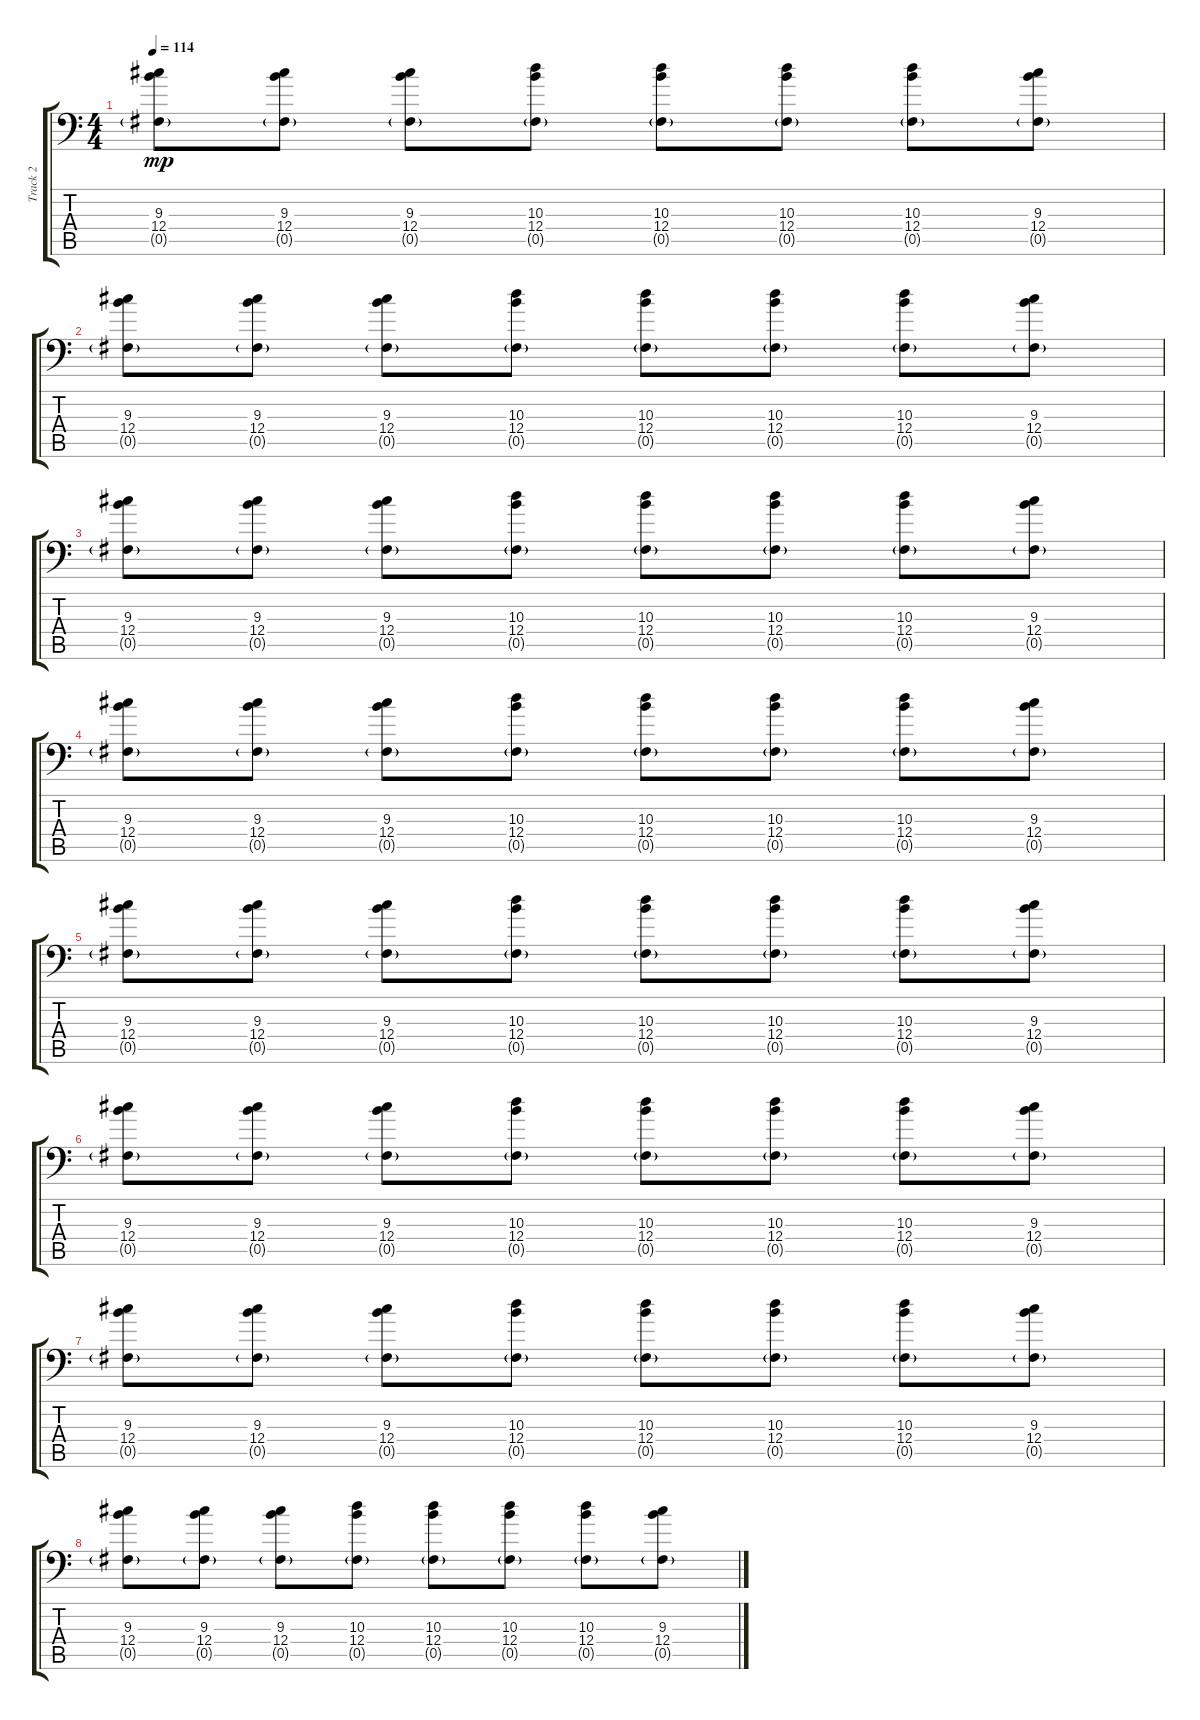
\track ("Track 2" "Track 2") {instrument distortionguitar}
\staff {score tabs}
\tuning (Db4 Ab3 E3 B2 Gb2 Gb1) {hide}
\ts (4 4)
\section ("" "")
\tempo 114
\clef f4
\ks c
(9.3 12.4 0.5{g}).8{dy mp volume 8} (9.3 12.4 0.5{g}).8 (9.3 12.4 0.5{g}).8 (10.3 12.4 0.5{g}).8 (10.3 12.4 0.5{g}).8 (10.3 12.4 0.5{g}).8 (10.3 12.4 0.5{g}).8 (9.3 12.4 0.5{g}).8 |
(9.3 12.4 0.5{g}).8 (9.3 12.4 0.5{g}).8 (9.3 12.4 0.5{g}).8 (10.3 12.4 0.5{g}).8 (10.3 12.4 0.5{g}).8 (10.3 12.4 0.5{g}).8 (10.3 12.4 0.5{g}).8 (9.3 12.4 0.5{g}).8 |
(9.3 12.4 0.5{g}).8 (9.3 12.4 0.5{g}).8 (9.3 12.4 0.5{g}).8 (10.3 12.4 0.5{g}).8 (10.3 12.4 0.5{g}).8 (10.3 12.4 0.5{g}).8 (10.3 12.4 0.5{g}).8 (9.3 12.4 0.5{g}).8 |
(9.3 12.4 0.5{g}).8 (9.3 12.4 0.5{g}).8 (9.3 12.4 0.5{g}).8 (10.3 12.4 0.5{g}).8 (10.3 12.4 0.5{g}).8 (10.3 12.4 0.5{g}).8 (10.3 12.4 0.5{g}).8 (9.3 12.4 0.5{g}).8 |
(9.3 12.4 0.5{g}).8 (9.3 12.4 0.5{g}).8 (9.3 12.4 0.5{g}).8 (10.3 12.4 0.5{g}).8 (10.3 12.4 0.5{g}).8 (10.3 12.4 0.5{g}).8 (10.3 12.4 0.5{g}).8 (9.3 12.4 0.5{g}).8 |
(9.3 12.4 0.5{g}).8 (9.3 12.4 0.5{g}).8 (9.3 12.4 0.5{g}).8 (10.3 12.4 0.5{g}).8 (10.3 12.4 0.5{g}).8 (10.3 12.4 0.5{g}).8 (10.3 12.4 0.5{g}).8 (9.3 12.4 0.5{g}).8 |
(9.3 12.4 0.5{g}).8 (9.3 12.4 0.5{g}).8 (9.3 12.4 0.5{g}).8 (10.3 12.4 0.5{g}).8 (10.3 12.4 0.5{g}).8 (10.3 12.4 0.5{g}).8 (10.3 12.4 0.5{g}).8 (9.3 12.4 0.5{g}).8 |
(9.3 12.4 0.5{g}).8 (9.3 12.4 0.5{g}).8 (9.3 12.4 0.5{g}).8 (10.3 12.4 0.5{g}).8 (10.3 12.4 0.5{g}).8 (10.3 12.4 0.5{g}).8 (10.3 12.4 0.5{g}).8 (9.3 12.4 0.5{g}).8
